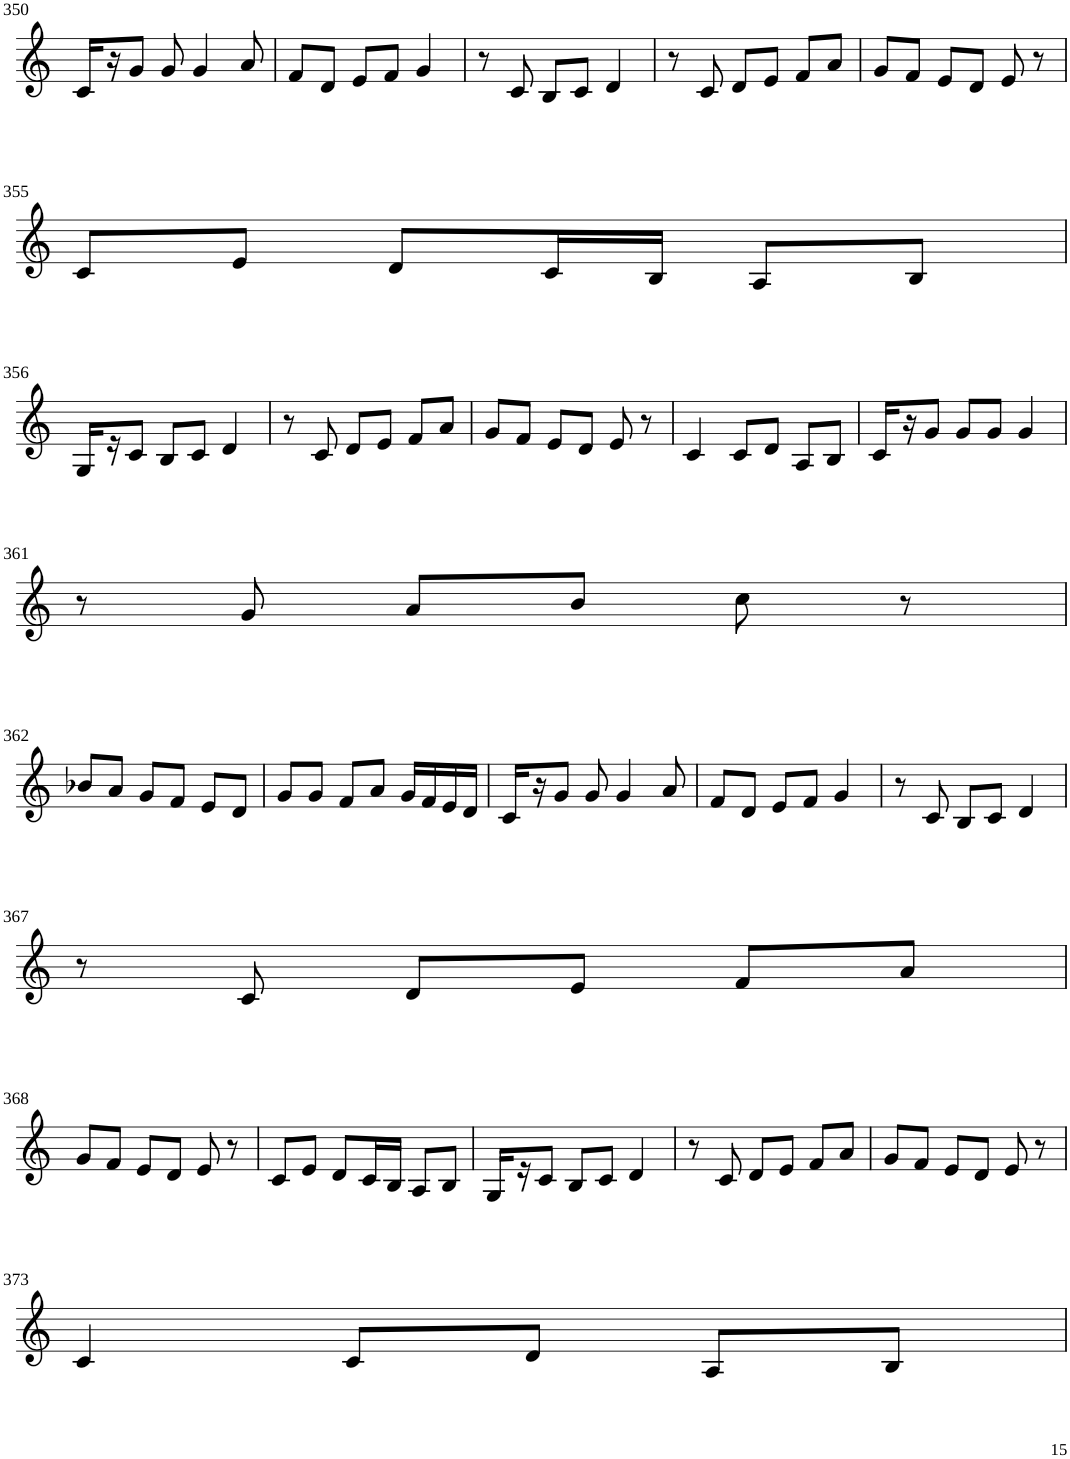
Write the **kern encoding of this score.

**kern
*part1
*staff1
*I"Violin
!!LO:PB:g=z
*clefG2
*k[]
*M3/4
=350
16c/LL
16r
8g/J
8g/
4g/
8a/
=351
8f/L
8d/J
8e/L
8f/J
4g/
=352
8r
8c/
8B/L
8c/J
4d/
=353
8r
8c/
8d/L
8e/J
8f/L
8a/J
=354
8g/L
8f/J
8e/L
8d/J
8e/
8r
!!LO:LB:g=z
=355
8c/L
8e/J
8d/L
16c/L
16B/JJ
8A/L
8B/J
!!LO:LB:g=z
=356
16G/LL
16r
8c/J
8B/L
8c/J
4d/
=357
8r
8c/
8d/L
8e/J
8f/L
8a/J
=358
8g/L
8f/J
8e/L
8d/J
8e/
8r
=359
4c/
8c/L
8d/J
8A/L
8B/J
=360
16c/LL
16r
8g/J
8g/L
8g/J
4g/
!!LO:LB:g=z
=361
8r
8g/
8a/L
8b/J
8cc\
8r
!!LO:LB:g=z
=362
8b-X/L
8a/J
8g/L
8f/J
8e/L
8d/J
=363
8g/L
8g/J
8f/L
8a/J
16g/LL
16f/
16e/
16d/JJ
=364
16c/LL
16r
8g/J
8g/
4g/
8a/
=365
8f/L
8d/J
8e/L
8f/J
4g/
=366
8r
8c/
8B/L
8c/J
4d/
!!LO:LB:g=z
=367
8r
8c/
8d/L
8e/J
8f/L
8a/J
!!LO:LB:g=z
=368
8g/L
8f/J
8e/L
8d/J
8e/
8r
=369
8c/L
8e/J
8d/L
16c/L
16B/JJ
8A/L
8B/J
=370
16G/LL
16r
8c/J
8B/L
8c/J
4d/
=371
8r
8c/
8d/L
8e/J
8f/L
8a/J
=372
8g/L
8f/J
8e/L
8d/J
8e/
8r
!!LO:LB:g=z
=373
4c/
8c/L
8d/J
8A/L
8B/J
=
*-
